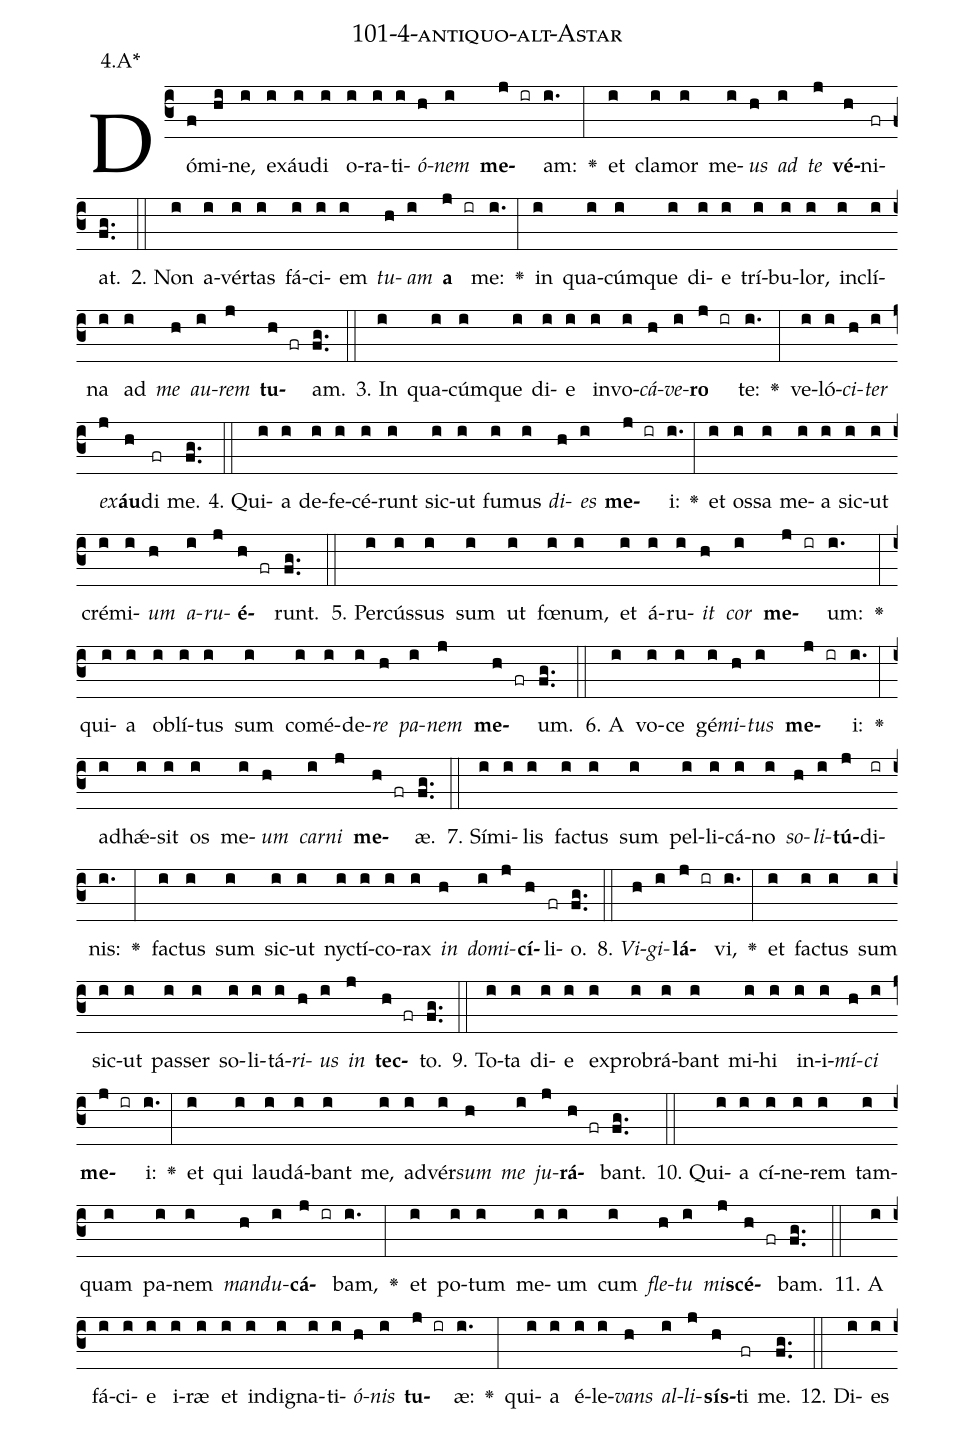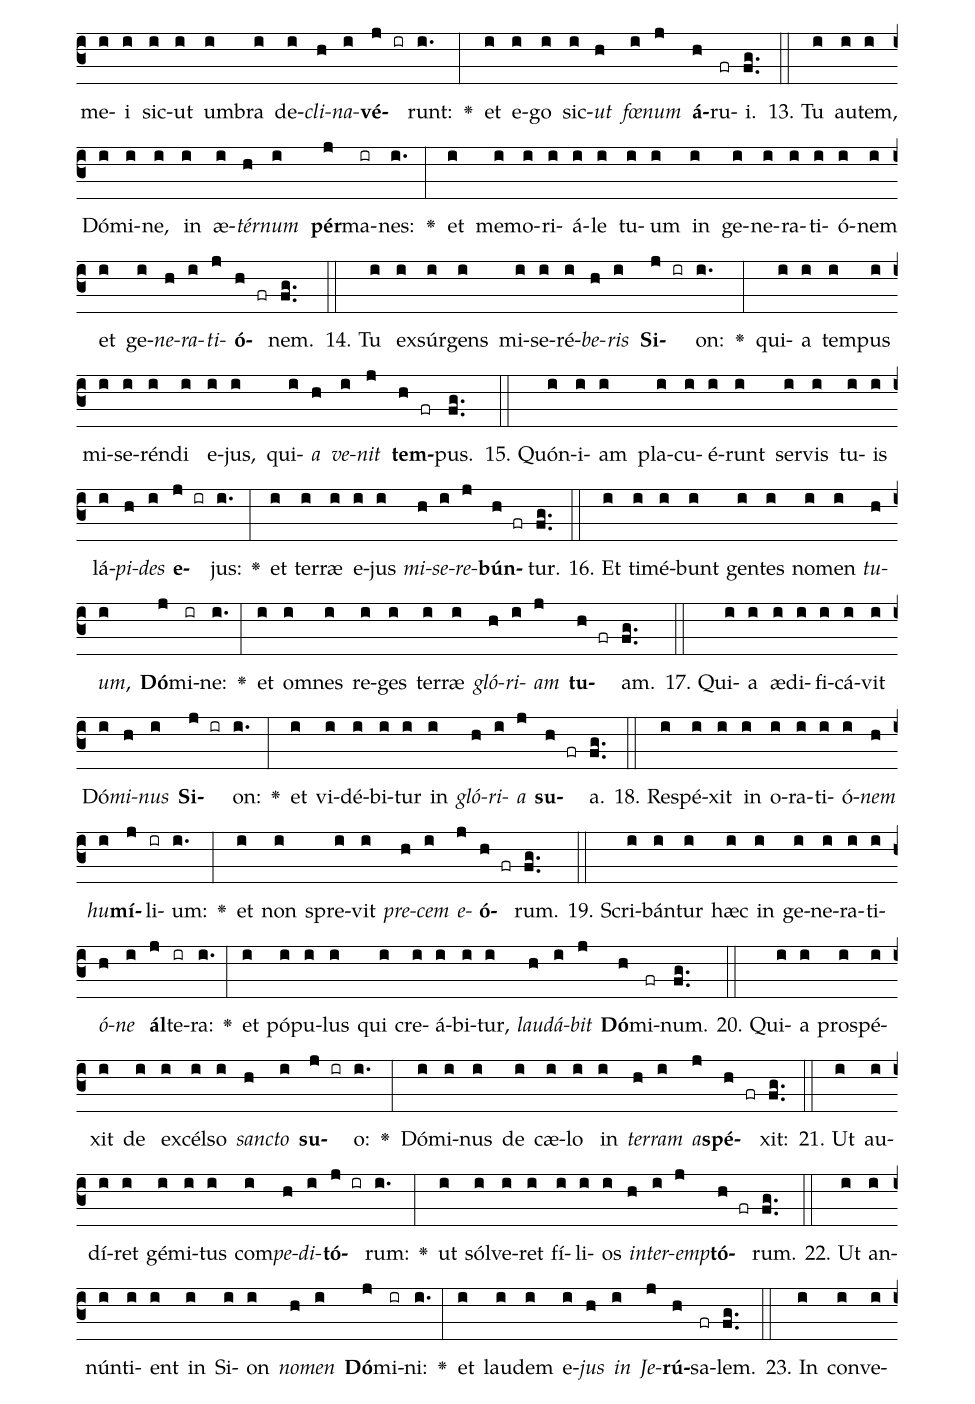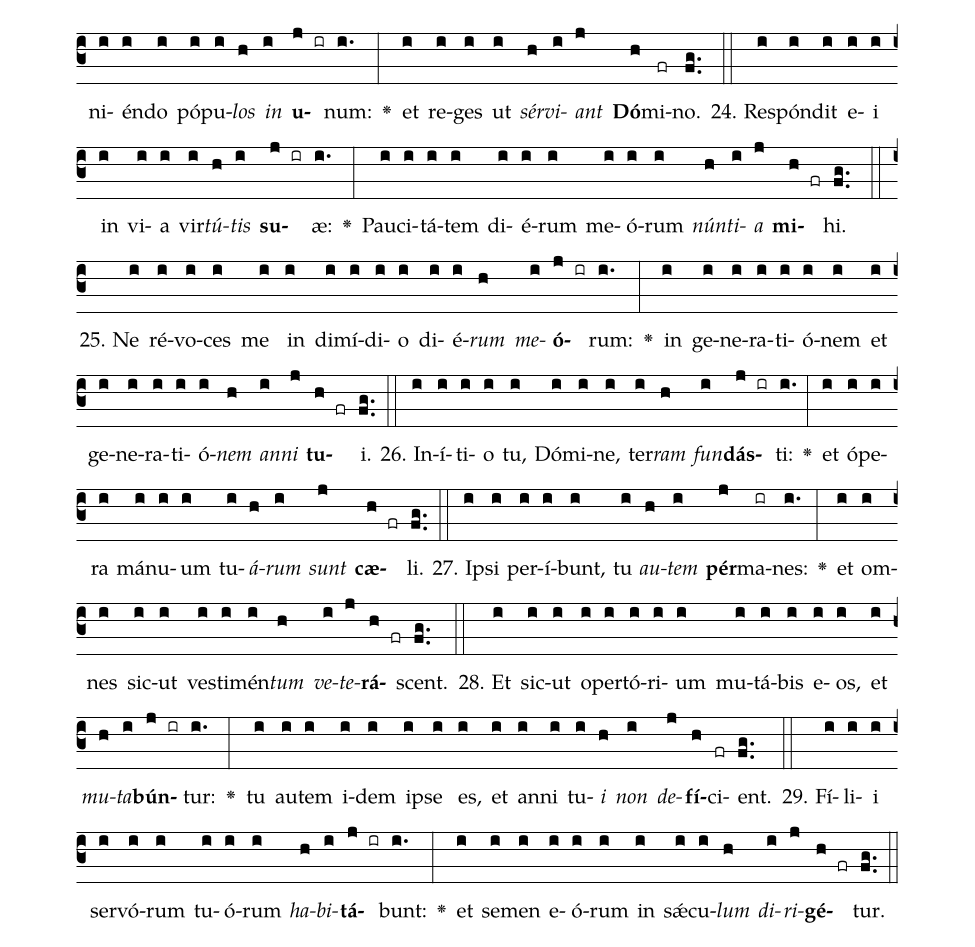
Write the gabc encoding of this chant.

name: 101-4-antiquo-alt-Astar;
annotation: 4.A*;
%%
(c3)Dó(f)mi(hi)ne,(i) ex(i)áu(i)di(i) o(i)ra(i)ti(i)<i>ó</i>(h)<i>nem</i>(i) <b>me</b>(j ir)am:(i.) <v>\greheightstar</v>(:) et(i) cla(i)mor(i) me(i)<i>us</i>(h) <i>ad</i>(i) <i>te</i>(j) <b>vé</b>(h)ni(fr)at.(fg..) (::)
2. Non(i) a(i)vér(i)tas(i) fá(i)ci(i)em(i) <i>tu</i>(h)<i>am</i>(i) <b>a</b>(j ir) me:(i.) <v>\greheightstar</v>(:) in(i) qua(i)cúm(i)que(i) di(i)e(i) trí(i)bu(i)lor,(i) in(i)clí(i)na(i) ad(i) <i>me</i>(h) <i>au</i>(i)<i>rem</i>(j) <b>tu</b>(h fr)am.(fg..) (::)
3. In(i) qua(i)cúm(i)que(i) di(i)e(i) in(i)vo(i)<i>cá</i>(h)<i>ve</i>(i)<b>ro</b>(j ir) te:(i.) <v>\greheightstar</v>(:) ve(i)ló(i)<i>ci</i>(h)<i>ter</i>(i) <i>ex</i>(j)<b>áu</b>(h)di(fr) me.(fg..) (::)
4. Qui(i)a(i) de(i)fe(i)cé(i)runt(i) sic(i)ut(i) fu(i)mus(i) <i>di</i>(h)<i>es</i>(i) <b>me</b>(j ir)i:(i.) <v>\greheightstar</v>(:) et(i) os(i)sa(i) me(i)a(i) sic(i)ut(i) cré(i)mi(i)<i>um</i>(h) <i>a</i>(i)<i>ru</i>(j)<b>é</b>(h fr)runt.(fg..) (::)
5. Per(i)cús(i)sus(i) sum(i) ut(i) fœ(i)num,(i) et(i) á(i)ru(i)<i>it</i>(h) <i>cor</i>(i) <b>me</b>(j ir)um:(i.) <v>\greheightstar</v>(:) qui(i)a(i) ob(i)lí(i)tus(i) sum(i) com(i)é(i)de(i)<i>re</i>(h) <i>pa</i>(i)<i>nem</i>(j) <b>me</b>(h fr)um.(fg..) (::)
6. A(i) vo(i)ce(i) gé(i)<i>mi</i>(h)<i>tus</i>(i) <b>me</b>(j ir)i:(i.) <v>\greheightstar</v>(:) ad(i)hǽ(i)sit(i) os(i) me(i)<i>um</i>(h) <i>car</i>(i)<i>ni</i>(j) <b>me</b>(h fr)æ.(fg..) (::)
7. Sí(i)mi(i)lis(i) fac(i)tus(i) sum(i) pel(i)li(i)cá(i)no(i) <i>so</i>(h)<i>li</i>(i)<b>tú</b>(j)di(ir)nis:(i.) <v>\greheightstar</v>(:) fac(i)tus(i) sum(i) sic(i)ut(i) nyc(i)tí(i)co(i)rax(i) <i>in</i>(h) <i>do</i>(i)<i>mi</i>(j)<b>cí</b>(h)li(fr)o.(fg..) (::)
8. <i>Vi</i>(h)<i>gi</i>(i)<b>lá</b>(j ir)vi,(i.) <v>\greheightstar</v>(:) et(i) fac(i)tus(i) sum(i) sic(i)ut(i) pas(i)ser(i) so(i)li(i)tá(i)<i>ri</i>(h)<i>us</i>(i) <i>in</i>(j) <b>tec</b>(h fr)to.(fg..) (::)
9. To(i)ta(i) di(i)e(i) ex(i)pro(i)brá(i)bant(i) mi(i)hi(i) in(i)i(i)<i>mí</i>(h)<i>ci</i>(i) <b>me</b>(j ir)i:(i.) <v>\greheightstar</v>(:) et(i) qui(i) lau(i)dá(i)bant(i) me,(i) ad(i)vér(i)<i>sum</i>(h) <i>me</i>(i) <i>ju</i>(j)<b>rá</b>(h fr)bant.(fg..) (::)
10. Qui(i)a(i) cí(i)ne(i)rem(i) tam(i)quam(i) pa(i)nem(i) <i>man</i>(h)<i>du</i>(i)<b>cá</b>(j ir)bam,(i.) <v>\greheightstar</v>(:) et(i) po(i)tum(i) me(i)um(i) cum(i) <i>fle</i>(h)<i>tu</i>(i) <i>mi</i>(j)<b>scé</b>(h fr)bam.(fg..) (::)
11. A(i) fá(i)ci(i)e(i) i(i)ræ(i) et(i) in(i)di(i)gna(i)ti(i)<i>ó</i>(h)<i>nis</i>(i) <b>tu</b>(j ir)æ:(i.) <v>\greheightstar</v>(:) qui(i)a(i) é(i)le(i)<i>vans</i>(h) <i>al</i>(i)<i>li</i>(j)<b>sís</b>(h)ti(fr) me.(fg..) (::)
12. Di(i)es(i) me(i)i(i) sic(i)ut(i) um(i)bra(i) de(i)<i>cli</i>(h)<i>na</i>(i)<b>vé</b>(j ir)runt:(i.) <v>\greheightstar</v>(:) et(i) e(i)go(i) sic(i)<i>ut</i>(h) <i>fœ</i>(i)<i>num</i>(j) <b>á</b>(h)ru(fr)i.(fg..) (::)
13. Tu(i) au(i)tem,(i) Dó(i)mi(i)ne,(i) in(i) æ(i)<i>tér</i>(h)<i>num</i>(i) <b>pér</b>(j)ma(ir)nes:(i.) <v>\greheightstar</v>(:) et(i) me(i)mo(i)ri(i)á(i)le(i) tu(i)um(i) in(i) ge(i)ne(i)ra(i)ti(i)ó(i)nem(i) et(i) ge(i)<i>ne</i>(h)<i>ra</i>(i)<i>ti</i>(j)<b>ó</b>(h fr)nem.(fg..) (::)
14. Tu(i) ex(i)súr(i)gens(i) mi(i)se(i)ré(i)<i>be</i>(h)<i>ris</i>(i) <b>Si</b>(j ir)on:(i.) <v>\greheightstar</v>(:) qui(i)a(i) tem(i)pus(i) mi(i)se(i)rén(i)di(i) e(i)jus,(i) qui(i)<i>a</i>(h) <i>ve</i>(i)<i>nit</i>(j) <b>tem</b>(h fr)pus.(fg..) (::)
15. Quón(i)i(i)am(i) pla(i)cu(i)é(i)runt(i) ser(i)vis(i) tu(i)is(i) lá(i)<i>pi</i>(h)<i>des</i>(i) <b>e</b>(j ir)jus:(i.) <v>\greheightstar</v>(:) et(i) ter(i)ræ(i) e(i)jus(i) <i>mi</i>(h)<i>se</i>(i)<i>re</i>(j)<b>bún</b>(h fr)tur.(fg..) (::)
16. Et(i) ti(i)mé(i)bunt(i) gen(i)tes(i) no(i)men(i) <i>tu</i>(h)<i>um</i>,(i) <b>Dó</b>(j)mi(ir)ne:(i.) <v>\greheightstar</v>(:) et(i) om(i)nes(i) re(i)ges(i) ter(i)ræ(i) <i>gló</i>(h)<i>ri</i>(i)<i>am</i>(j) <b>tu</b>(h fr)am.(fg..) (::)
17. Qui(i)a(i) æ(i)di(i)fi(i)cá(i)vit(i) Dó(i)<i>mi</i>(h)<i>nus</i>(i) <b>Si</b>(j ir)on:(i.) <v>\greheightstar</v>(:) et(i) vi(i)dé(i)bi(i)tur(i) in(i) <i>gló</i>(h)<i>ri</i>(i)<i>a</i>(j) <b>su</b>(h fr)a.(fg..) (::)
18. Re(i)spé(i)xit(i) in(i) o(i)ra(i)ti(i)ó(i)<i>nem</i>(h) <i>hu</i>(i)<b>mí</b>(j)li(ir)um:(i.) <v>\greheightstar</v>(:) et(i) non(i) spre(i)vit(i) <i>pre</i>(h)<i>cem</i>(i) <i>e</i>(j)<b>ó</b>(h fr)rum.(fg..) (::)
19. Scri(i)bán(i)tur(i) hæc(i) in(i) ge(i)ne(i)ra(i)ti(i)<i>ó</i>(h)<i>ne</i>(i) <b>ál</b>(j)te(ir)ra:(i.) <v>\greheightstar</v>(:) et(i) pó(i)pu(i)lus(i) qui(i) cre(i)á(i)bi(i)tur,(i) <i>lau</i>(h)<i>dá</i>(i)<i>bit</i>(j) <b>Dó</b>(h)mi(fr)num.(fg..) (::)
20. Qui(i)a(i) pro(i)spé(i)xit(i) de(i) ex(i)cél(i)so(i) <i>sanc</i>(h)<i>to</i>(i) <b>su</b>(j ir)o:(i.) <v>\greheightstar</v>(:) Dó(i)mi(i)nus(i) de(i) cæ(i)lo(i) in(i) <i>ter</i>(h)<i>ram</i>(i) <i>a</i>(j)<b>spé</b>(h fr)xit:(fg..) (::)
21. Ut(i) au(i)dí(i)ret(i) gé(i)mi(i)tus(i) com(i)<i>pe</i>(h)<i>di</i>(i)<b>tó</b>(j ir)rum:(i.) <v>\greheightstar</v>(:) ut(i) sól(i)ve(i)ret(i) fí(i)li(i)os(i) <i>in</i>(h)<i>ter</i>(i)<i>emp</i>(j)<b>tó</b>(h fr)rum.(fg..) (::)
22. Ut(i) an(i)nún(i)ti(i)ent(i) in(i) Si(i)on(i) <i>no</i>(h)<i>men</i>(i) <b>Dó</b>(j)mi(ir)ni:(i.) <v>\greheightstar</v>(:) et(i) lau(i)dem(i) e(i)<i>jus</i>(h) <i>in</i>(i) <i>Je</i>(j)<b>rú</b>(h)sa(fr)lem.(fg..) (::)
23. In(i) con(i)ve(i)ni(i)én(i)do(i) pó(i)pu(i)<i>los</i>(h) <i>in</i>(i) <b>u</b>(j ir)num:(i.) <v>\greheightstar</v>(:) et(i) re(i)ges(i) ut(i) <i>sér</i>(h)<i>vi</i>(i)<i>ant</i>(j) <b>Dó</b>(h)mi(fr)no.(fg..) (::)
24. Re(i)spón(i)dit(i) e(i)i(i) in(i) vi(i)a(i) vir(i)<i>tú</i>(h)<i>tis</i>(i) <b>su</b>(j ir)æ:(i.) <v>\greheightstar</v>(:) Pau(i)ci(i)tá(i)tem(i) di(i)é(i)rum(i) me(i)ó(i)rum(i) <i>nún</i>(h)<i>ti</i>(i)<i>a</i>(j) <b>mi</b>(h fr)hi.(fg..) (::)
25. Ne(i) ré(i)vo(i)ces(i) me(i) in(i) di(i)mí(i)di(i)o(i) di(i)é(i)<i>rum</i>(h) <i>me</i>(i)<b>ó</b>(j ir)rum:(i.) <v>\greheightstar</v>(:) in(i) ge(i)ne(i)ra(i)ti(i)ó(i)nem(i) et(i) ge(i)ne(i)ra(i)ti(i)ó(i)<i>nem</i>(h) <i>an</i>(i)<i>ni</i>(j) <b>tu</b>(h fr)i.(fg..) (::)
26. In(i)í(i)ti(i)o(i) tu,(i) Dó(i)mi(i)ne,(i) ter(i)<i>ram</i>(h) <i>fun</i>(i)<b>dás</b>(j ir)ti:(i.) <v>\greheightstar</v>(:) et(i) ó(i)pe(i)ra(i) má(i)nu(i)um(i) tu(i)<i>á</i>(h)<i>rum</i>(i) <i>sunt</i>(j) <b>cæ</b>(h fr)li.(fg..) (::)
27. Ip(i)si(i) per(i)í(i)bunt,(i) tu(i) <i>au</i>(h)<i>tem</i>(i) <b>pér</b>(j)ma(ir)nes:(i.) <v>\greheightstar</v>(:) et(i) om(i)nes(i) sic(i)ut(i) ves(i)ti(i)mén(i)<i>tum</i>(h) <i>ve</i>(i)<i>te</i>(j)<b>rá</b>(h fr)scent.(fg..) (::)
28. Et(i) sic(i)ut(i) o(i)per(i)tó(i)ri(i)um(i) mu(i)tá(i)bis(i) e(i)os,(i) et(i) <i>mu</i>(h)<i>ta</i>(i)<b>bún</b>(j ir)tur:(i.) <v>\greheightstar</v>(:) tu(i) au(i)tem(i) i(i)dem(i) ip(i)se(i) es,(i) et(i) an(i)ni(i) tu(i)<i>i</i>(h) <i>non</i>(i) <i>de</i>(j)<b>fí</b>(h)ci(fr)ent.(fg..) (::)
29. Fí(i)li(i)i(i) ser(i)vó(i)rum(i) tu(i)ó(i)rum(i) <i>ha</i>(h)<i>bi</i>(i)<b>tá</b>(j ir)bunt:(i.) <v>\greheightstar</v>(:) et(i) se(i)men(i) e(i)ó(i)rum(i) in(i) sǽ(i)cu(i)<i>lum</i>(h) <i>di</i>(i)<i>ri</i>(j)<b>gé</b>(h fr)tur.(fg..) (::)
